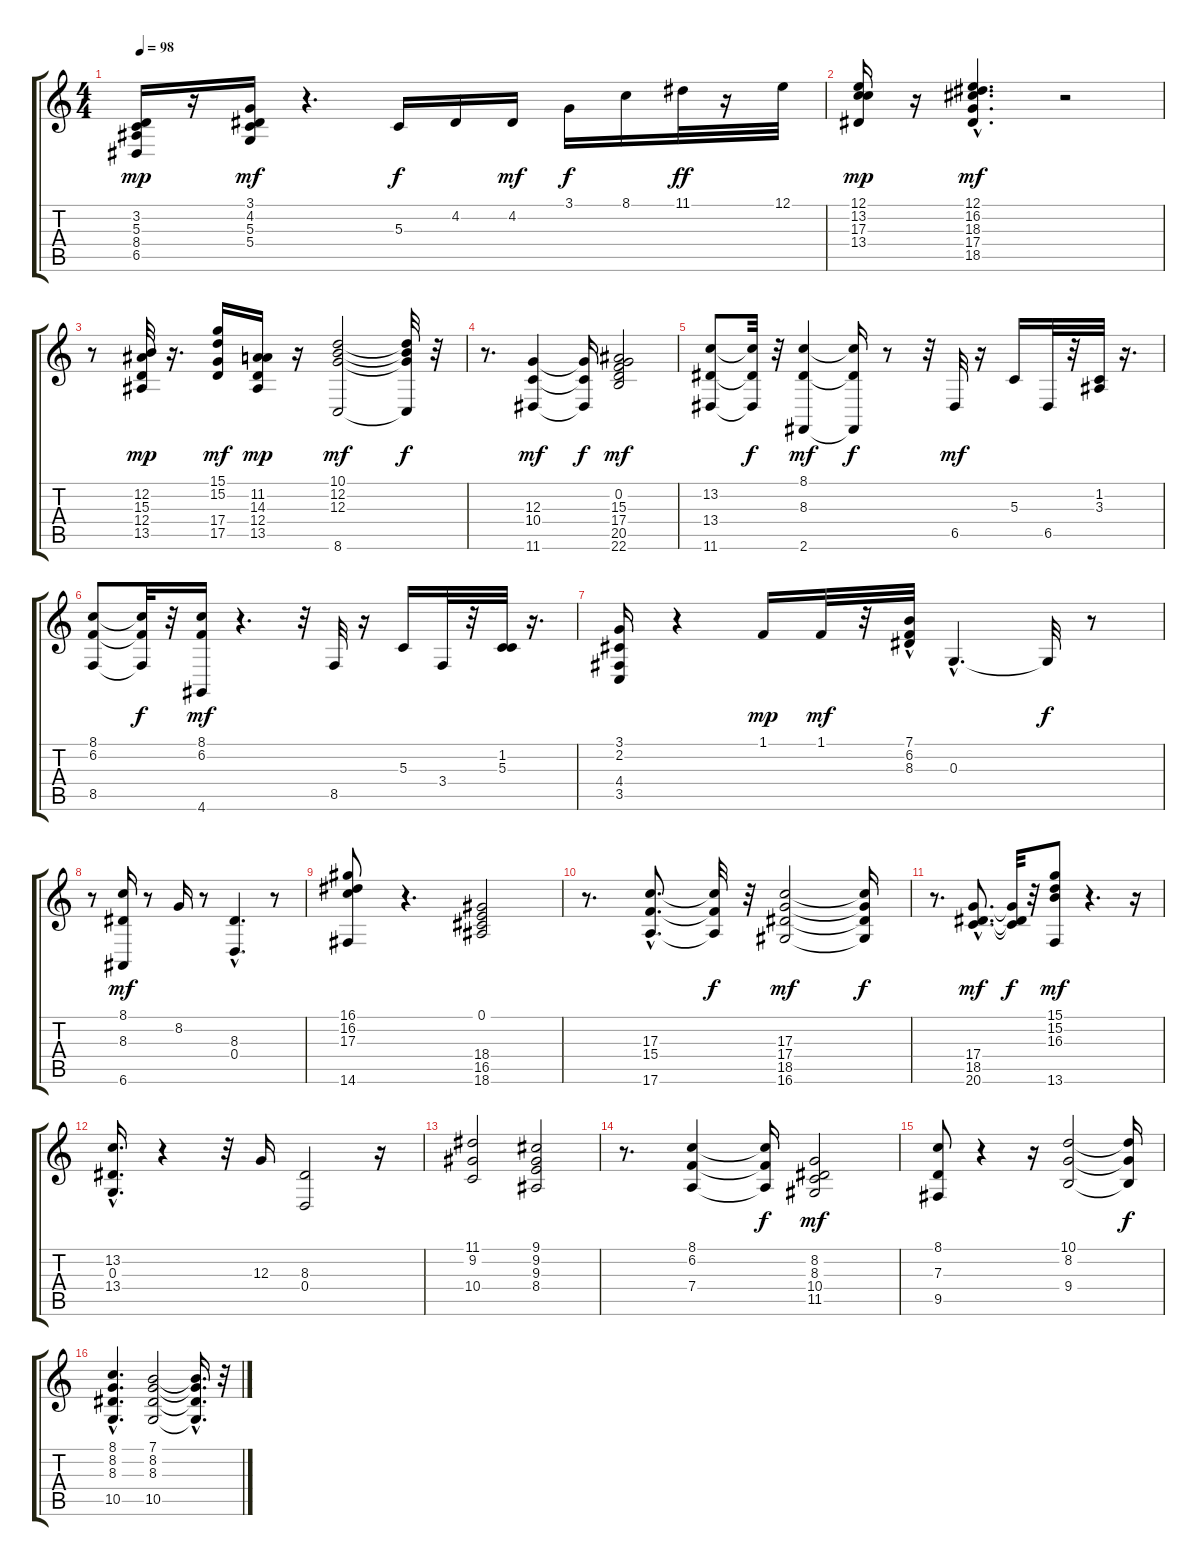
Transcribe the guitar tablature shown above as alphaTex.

\track "" {instrument electricpiano1}
\staff {score tabs}
\tuning (E4 B3 G3 D3 A2 E2) {hide}
\ts (4 4)
\tempo 98
\clef g2
\ks c
(3.2 5.3 8.4 6.5).16{dy mp} r.16 (3.1 4.2 5.3 5.4).16{dy mf} r.4{d} 5.3.16{dy f} 4.2.16 4.2.16{dy mf} 3.1.16{dy f} 8.1.16 11.1.32{dy ff} r.16 12.1.32 |
(12.1 13.2 17.3 13.4).16{dy mp} r.16 (12.1 16.2{hac} 18.3{hac} 17.4{hac} 18.5{hac}).4{d dy mf} r.2 |
r.8 (12.2 15.3 12.4 13.5).32{dy mp} r.16{d} (15.1 15.2 17.4 17.5).16{dy mf} (11.2 14.3 12.4 13.5).16{dy mp} r.16 (10.1 12.2 12.3 8.6).2{dy mf} (10.1{t} 12.2{t} 12.3{t} 8.6{t}).32{dy f} r.32 |
r.8{d} (12.3 10.4 11.6).4{dy mf} (12.3{t} 10.4{t} 11.6{t}).16{dy f} (0.2 15.3 17.4 20.5 22.6).2{dy mf} |
(13.2 13.4 11.6).8 (13.2{t} 13.4{t} 11.6{t}).32{dy f} r.32 (8.1 8.3 2.6).4{dy mf} (8.1{t} 8.3{t} 2.6{t}).16{dy f} r.8 r.32 6.5.32{dy mf} r.16 5.3.16 6.5.32 r.32 (1.2 3.3).32 r.16{d} |
(8.1 6.2 8.5).8 (8.1{t} 6.2{t} 8.5{t}).32{dy f} r.32 (8.1 6.2 4.6).16{dy mf} r.4{d} r.32 8.5.32 r.16 5.3.16 3.4.32 r.32 (1.2 5.3).32 r.16{d} |
(3.1 2.2 4.4 3.5).16 r.4 1.1.16{dy mp} 1.1.32{dy mf} r.32 (7.1{hac} 6.2{hac} 8.3{hac}).32 0.3{hac}.4{d} 0.3{t}.32{dy f} r.8 |
r.8 (8.1 8.3 6.6).16{dy mf} r.8 8.2.16 r.8 (8.3{hac} 0.4{hac}).4{d} r.8 |
(16.1 16.2 17.3 14.6).8 r.4{d} (0.1 18.4 16.5 18.6).2 |
r.8{d} (17.3{hac} 15.4{hac} 17.6{hac}).8{d} (17.3{t} 15.4{t} 17.6{t}).32{dy f} r.32 (17.3 17.4 18.5 16.6).2{dy mf} (17.3{t} 17.4{t} 18.5{t} 16.6{t}).16{dy f} |
r.8{d} (17.4{hac} 18.5{hac} 20.6{hac}).8{d dy mf} (17.4{t} 18.5{t} 20.6{t}).32{dy f} r.32 (15.1 15.2 16.3 13.6).8{dy mf} r.4{d} r.16 |
(13.2{hac} 0.3{hac} 13.4{hac}).16{d} r.4 r.32 12.3.16 (8.3 0.4).2 r.16 |
(11.1 9.2 10.4).2 (9.1 9.2 9.3 8.4).2 |
r.8{d} (8.1 6.2 7.4).4 (8.1{t} 6.2{t} 7.4{t}).16{dy f} (8.2 8.3 10.4 11.5).2{dy mf} |
(8.1 7.3 9.5).8 r.4 r.16 (10.1 8.2 9.4).2 (10.1{t} 8.2{t} 9.4{t}).16{dy f} |
(8.1{hac} 8.2{hac} 8.3{hac} 10.5{hac}).4{d} (7.1 8.2 8.3 10.5).2 (7.1{t} 8.2{hac t} 8.3{t} 10.5{t}).16{d} r.32
